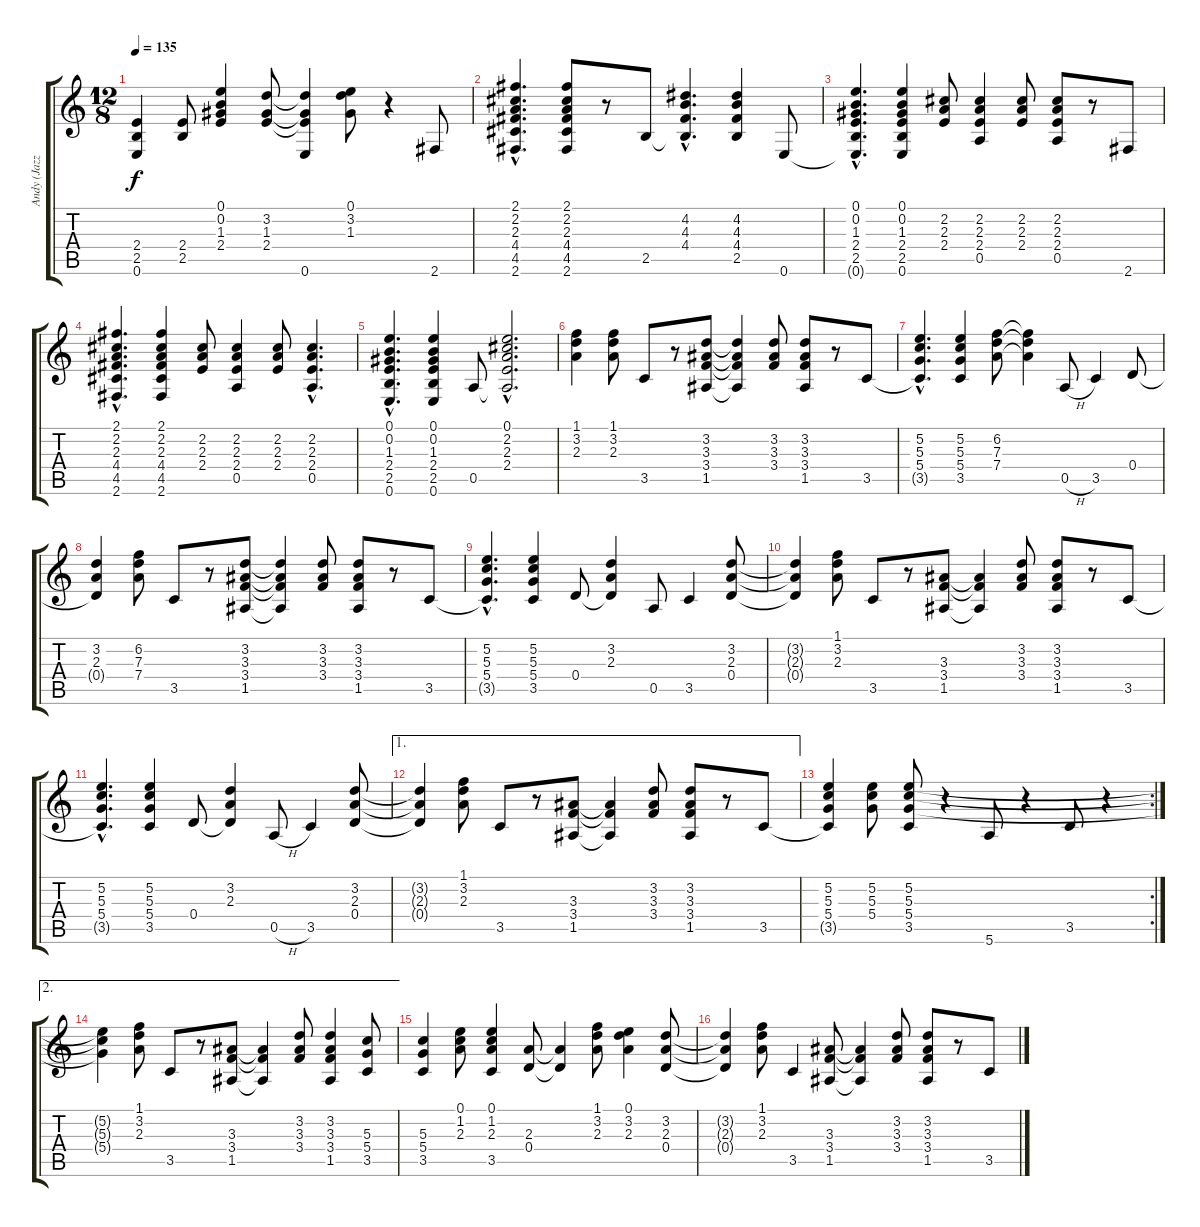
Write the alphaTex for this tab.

\track ("Andy (Jazz Guitar)" "Andy (Jazz") {instrument acousticguitarsteel}
\staff {score tabs}
\tuning (E4 B3 G3 D3 A2 E2) {hide}
\ts (12 8)
\tempo 135
\clef g2
\ks c
(2.4 2.5 0.6).4{dy f} (2.4 2.5).8 (0.1 0.2 1.3 2.4).4 (3.2 1.3 2.4).8 (3.2{t} 1.3{t} 2.4{t} 0.6).4 (0.1 3.2 1.3).8 r.4 2.6.8 |
(2.1{hac} 2.2{hac} 2.3{hac} 4.4{hac} 4.5{hac} 2.6{hac}).4{d} (2.1 2.2 2.3 4.4 4.5 2.6).8 r.8 2.5.8 (4.2{hac} 4.3{hac} 4.4{hac} 2.5{hac t}).4{d} (4.2 4.3 4.4 2.5).4 0.6.8 |
(0.1{hac} 0.2{hac} 1.3{hac} 2.4{hac} 2.5{hac} 0.6{hac t}).4{d} (0.1 0.2 1.3 2.4 2.5 0.6).4 (2.2 2.3 2.4).8 (2.2 2.3 2.4 0.5).4 (2.2 2.3 2.4).8 (2.2 2.3 2.4 0.5).8 r.8 2.6.8 |
(2.1{hac} 2.2{hac} 2.3{hac} 4.4{hac} 4.5{hac} 2.6{hac}).4{d} (2.1 2.2 2.3 4.4 4.5 2.6).4 (2.2 2.3 2.4).8 (2.2 2.3 2.4 0.5).4 (2.2 2.3 2.4).8 (2.2{hac} 2.3{hac} 2.4{hac} 0.5{hac}).4{d} |
(0.1{hac} 0.2{hac} 1.3{hac} 2.4{hac} 2.5{hac} 0.6{hac}).4{d} (0.1 0.2 1.3 2.4 2.5 0.6).4 0.5.8 (0.1{hac} 2.2{hac} 2.3{hac} 2.4{hac} 0.5{hac t}).2{d} |
(1.1 3.2 2.3).4 (1.1 3.2 2.3).8 3.5.8 r.8 (3.2 3.3 3.4 1.5).8 (3.2{t} 3.3{t} 3.4{t} 1.5{t}).4 (3.2 3.3 3.4).8 (3.2 3.3 3.4 1.5).8 r.8 3.5.8 |
(5.2{hac} 5.3{hac} 5.4{hac} 3.5{hac t}).4{d} (5.2 5.3 5.4 3.5).4 (6.2 7.3 7.4).8 (6.2{t} 7.3{t} 7.4{t}).4 0.5{h}.8 3.5.4 0.4.8 |
(3.2 2.3 0.4{t}).4 (6.2 7.3 7.4).8 3.5.8 r.8 (3.2 3.3 3.4 1.5).8 (3.2{t} 3.3{t} 3.4{t} 1.5{t}).4 (3.2 3.3 3.4).8 (3.2 3.3 3.4 1.5).8 r.8 3.5.8 |
(5.2{hac} 5.3{hac} 5.4{hac} 3.5{hac t}).4{d} (5.2 5.3 5.4 3.5).4 0.4.8 (3.2 2.3 0.4{t}).4 0.5.8 3.5.4 (3.2 2.3 0.4).8 |
(3.2{t} 2.3{t} 0.4{t}).4 (1.1 3.2 2.3).8 3.5.8 r.8 (3.3 3.4 1.5).8 (3.3{t} 3.4{t} 1.5{t}).4 (3.2 3.3 3.4).8 (3.2 3.3 3.4 1.5).8 r.8 3.5.8 |
(5.2{hac} 5.3{hac} 5.4{hac} 3.5{hac t}).4{d} (5.2 5.3 5.4 3.5).4 0.4.8 (3.2 2.3 0.4{t}).4 0.5{h}.8 3.5.4 (3.2 2.3 0.4).8 |
\ae 1
(3.2{t} 2.3{t} 0.4{t}).4 (1.1 3.2 2.3).8 3.5.8 r.8 (3.3 3.4 1.5).8 (3.3{t} 3.4{t} 1.5{t}).4 (3.2 3.3 3.4).8 (3.2 3.3 3.4 1.5).8 r.8 3.5.8 |
\rc 2
(5.2 5.3 5.4 3.5{t}).4 (5.2 5.3 5.4).8 (5.2 5.3 5.4 3.5).8 r.4 5.6.8 r.4 3.5.8 r.4 |
\ae 2
(5.2{t} 5.3{t} 5.4{t}).4 (1.1 3.2 2.3).8 3.5.8 r.8 (3.3 3.4 1.5).8 (3.3{t} 3.4{t} 1.5{t}).4 (3.2 3.3 3.4).8 (3.2 3.3 3.4 1.5).4 (5.3 5.4 3.5).8 |
(5.3 5.4 3.5).4 (0.1 1.2 2.3).8 (0.1 1.2 2.3 3.5).4 (2.3 0.4).8 (2.3{t} 0.4{t}).4 (1.1 3.2 2.3).8 (0.1 3.2 2.3).4 (3.2 2.3 0.4).8 |
(3.2{t} 2.3{t} 0.4{t}).4 (1.1 3.2 2.3).8 3.5.4 (3.3 3.4 1.5).8 (3.3{t} 3.4{t} 1.5{t}).4 (3.2 3.3 3.4).8 (3.2 3.3 3.4 1.5).8 r.8 3.5.8
